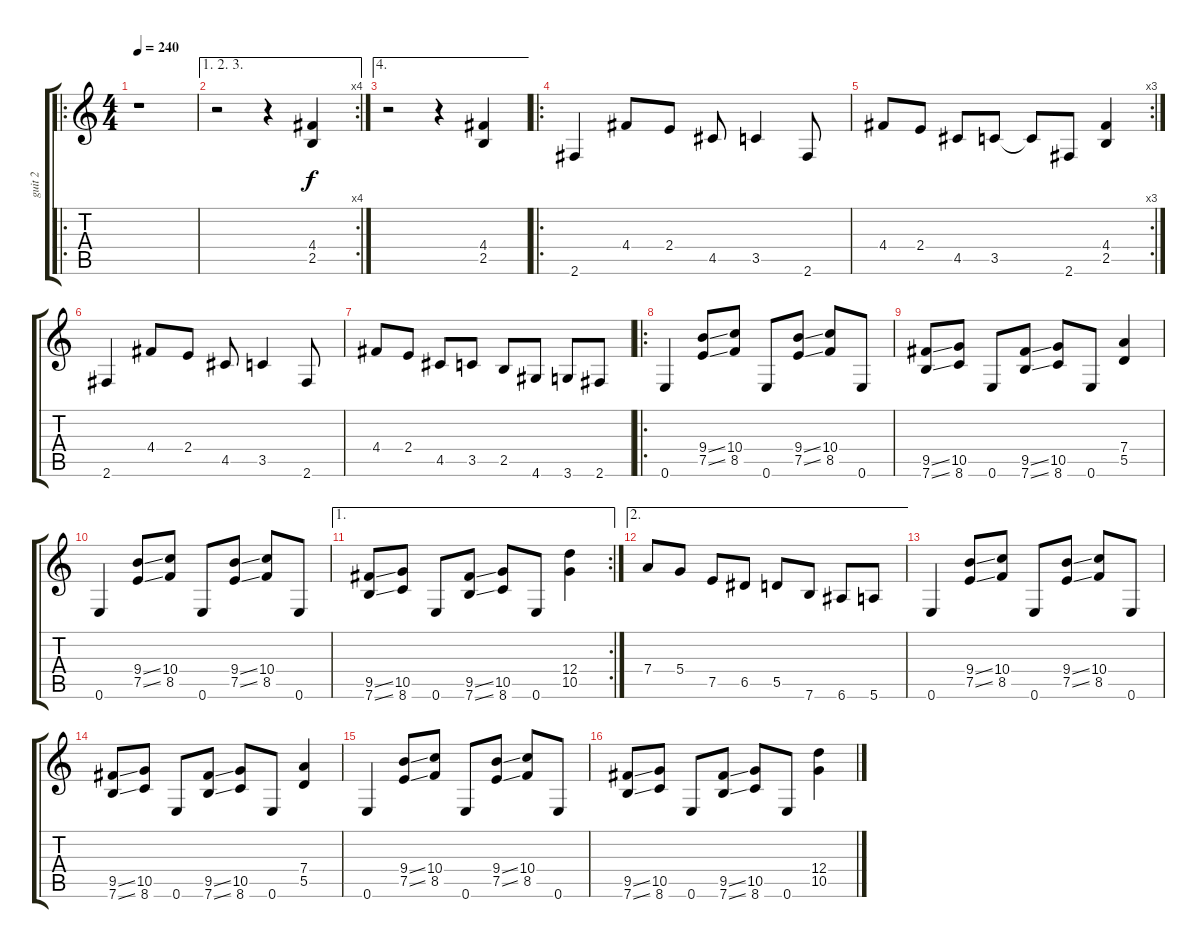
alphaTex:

\track ("guit 2" "guit 2") {instrument distortionguitar}
\staff {score tabs}
\tuning (E4 B3 G3 D3 A2 E2) {hide}
\ro
\ts (4 4)
\tempo 240
\clef g2
\ks c
r.1{dy f instrument distortionguitar} |
\ae (1 2 3)
\rc 4
r.2 r.4 (4.4 2.5).4 |
\ae 4
r.2 r.4 (4.4 2.5).4 |
\ro
2.6.4 4.4.8 2.4.8 4.5.8 3.5.4 2.6.8 |
\rc 3
4.4.8 2.4.8 4.5.8 3.5.8 3.5{t}.8 2.6.8 (4.4 2.5).4 |
2.6.4 4.4.8 2.4.8 4.5.8 3.5.4 2.6.8 |
4.4.8 2.4.8 4.5.8 3.5.8 2.5.8 4.6.8 3.6.8 2.6.8 |
\ro
0.6.4 (9.4{ss} 7.5{ss}).8 (10.4 8.5).8 0.6.8 (9.4{ss} 7.5{ss}).8 (10.4 8.5).8 0.6.8 |
(9.5{ss} 7.6{ss}).8 (10.5 8.6).8 0.6.8 (9.5{ss} 7.6{ss}).8 (10.5 8.6).8 0.6.8 (7.4 5.5).4 |
0.6.4 (9.4{ss} 7.5{ss}).8 (10.4 8.5).8 0.6.8 (9.4{ss} 7.5{ss}).8 (10.4 8.5).8 0.6.8 |
\ae 1
\rc 2
(9.5{ss} 7.6{ss}).8 (10.5 8.6).8 0.6.8 (9.5{ss} 7.6{ss}).8 (10.5 8.6).8 0.6.8 (12.4 10.5).4 |
\ae 2
7.4.8 5.4.8 7.5.8 6.5.8 5.5.8 7.6.8 6.6.8 5.6.8 |
0.6.4 (9.4{ss} 7.5{ss}).8 (10.4 8.5).8 0.6.8 (9.4{ss} 7.5{ss}).8 (10.4 8.5).8 0.6.8 |
(9.5{ss} 7.6{ss}).8 (10.5 8.6).8 0.6.8 (9.5{ss} 7.6{ss}).8 (10.5 8.6).8 0.6.8 (7.4 5.5).4 |
0.6.4 (9.4{ss} 7.5{ss}).8 (10.4 8.5).8 0.6.8 (9.4{ss} 7.5{ss}).8 (10.4 8.5).8 0.6.8 |
(9.5{ss} 7.6{ss}).8 (10.5 8.6).8 0.6.8 (9.5{ss} 7.6{ss}).8 (10.5 8.6).8 0.6.8 (12.4 10.5).4
